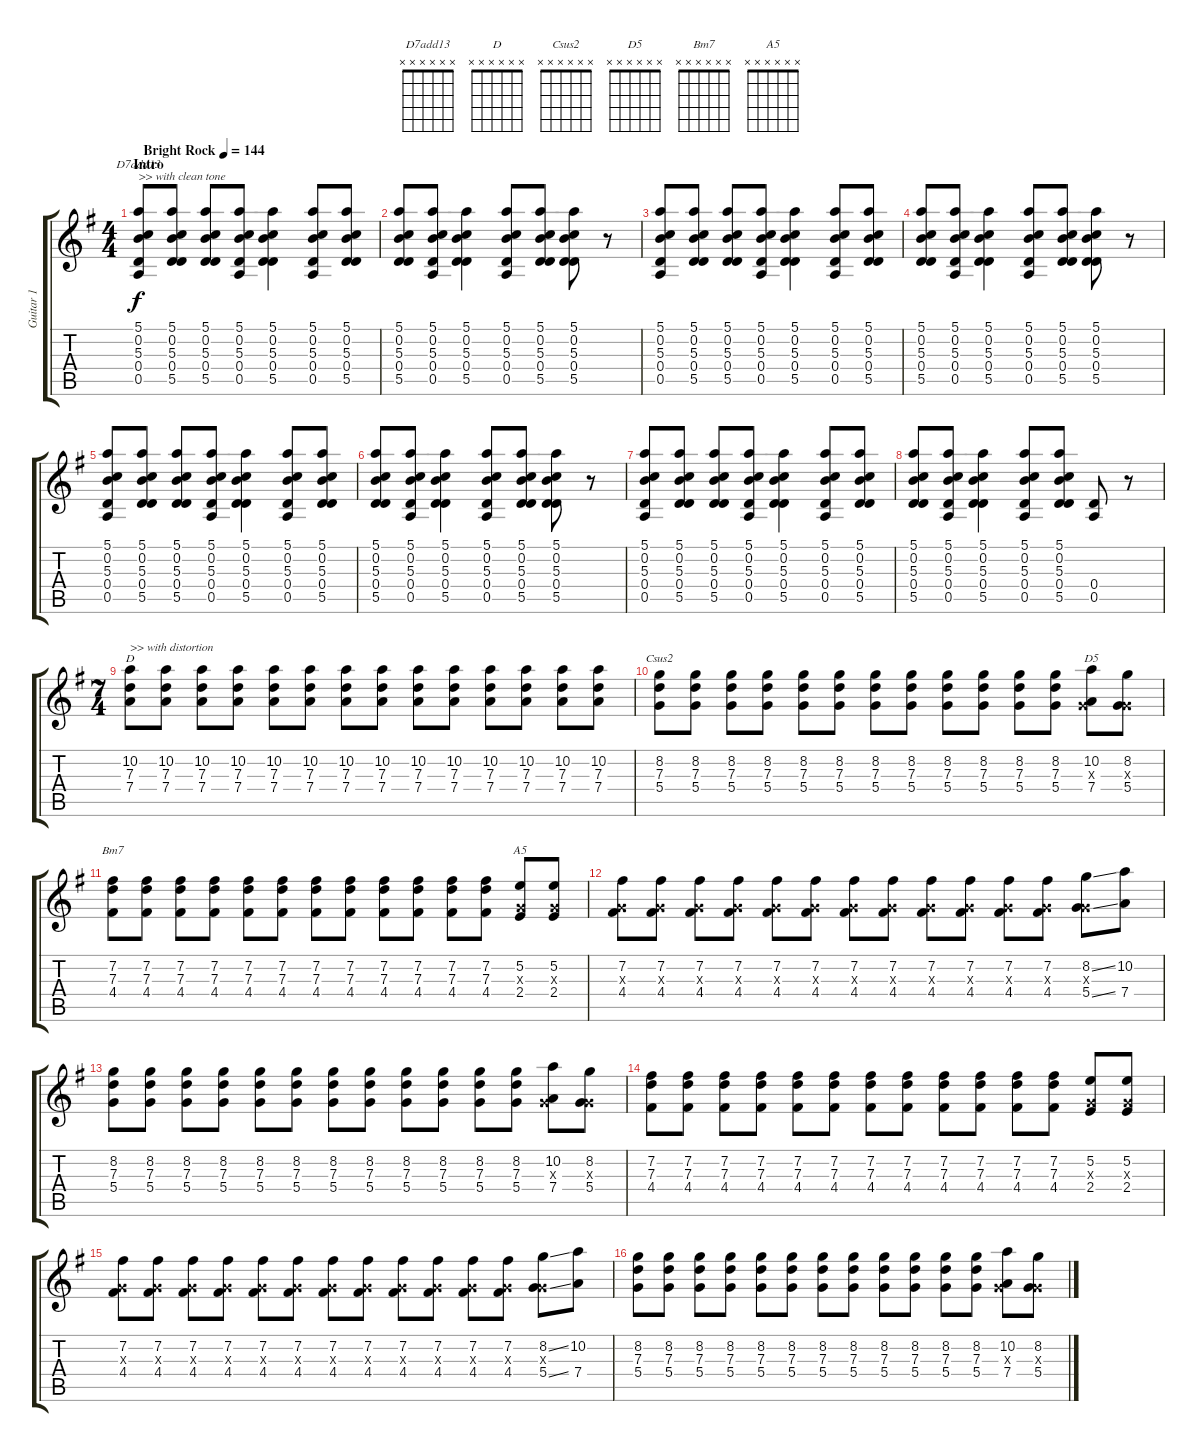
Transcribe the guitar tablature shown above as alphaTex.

\track ("Guitar 1" "Guitar 1") {instrument distortionguitar}
\staff {score tabs}
\tuning (E4 B3 G3 D3 A2 E2) {hide}
\chord ("D7add13" x x x x x x)
\chord ("D" x x x x x x)
\chord ("Csus2" x x x x x x)
\chord ("D5" x x x x x x)
\chord ("Bm7" x x x x x x)
\chord ("A5" x x x x x x)
\ts (4 4)
\section ("" "Intro")
\tempo (144 "Bright Rock")
\clef g2
\ks g
(5.1 0.2 5.3 0.4 0.5).8{ch "D7add13" txt ">> with clean tone" dy f instrument electricguitarclean} (5.1 0.2 5.3 0.4 5.5).8 (5.1 0.2 5.3 0.4 5.5).8 (5.1 0.2 5.3 0.4 0.5).8 (5.1 0.2 5.3 0.4 5.5).4 (5.1 0.2 5.3 0.4 0.5).8 (5.1 0.2 5.3 0.4 5.5).8 |
(5.1 0.2 5.3 0.4 5.5).8 (5.1 0.2 5.3 0.4 0.5).8 (5.1 0.2 5.3 0.4 5.5).4 (5.1 0.2 5.3 0.4 0.5).8 (5.1 0.2 5.3 0.4 5.5).8 (5.1 0.2 5.3 0.4 5.5).8 r.8 |
(5.1 0.2 5.3 0.4 0.5).8 (5.1 0.2 5.3 0.4 5.5).8 (5.1 0.2 5.3 0.4 5.5).8 (5.1 0.2 5.3 0.4 0.5).8 (5.1 0.2 5.3 0.4 5.5).4 (5.1 0.2 5.3 0.4 0.5).8 (5.1 0.2 5.3 0.4 5.5).8 |
(5.1 0.2 5.3 0.4 5.5).8 (5.1 0.2 5.3 0.4 0.5).8 (5.1 0.2 5.3 0.4 5.5).4 (5.1 0.2 5.3 0.4 0.5).8 (5.1 0.2 5.3 0.4 5.5).8 (5.1 0.2 5.3 0.4 5.5).8 r.8 |
(5.1 0.2 5.3 0.4 0.5).8 (5.1 0.2 5.3 0.4 5.5).8 (5.1 0.2 5.3 0.4 5.5).8 (5.1 0.2 5.3 0.4 0.5).8 (5.1 0.2 5.3 0.4 5.5).4 (5.1 0.2 5.3 0.4 0.5).8 (5.1 0.2 5.3 0.4 5.5).8 |
(5.1 0.2 5.3 0.4 5.5).8 (5.1 0.2 5.3 0.4 0.5).8 (5.1 0.2 5.3 0.4 5.5).4 (5.1 0.2 5.3 0.4 0.5).8 (5.1 0.2 5.3 0.4 5.5).8 (5.1 0.2 5.3 0.4 5.5).8 r.8 |
(5.1 0.2 5.3 0.4 0.5).8 (5.1 0.2 5.3 0.4 5.5).8 (5.1 0.2 5.3 0.4 5.5).8 (5.1 0.2 5.3 0.4 0.5).8 (5.1 0.2 5.3 0.4 5.5).4 (5.1 0.2 5.3 0.4 0.5).8 (5.1 0.2 5.3 0.4 5.5).8 |
(5.1 0.2 5.3 0.4 5.5).8 (5.1 0.2 5.3 0.4 0.5).8 (5.1 0.2 5.3 0.4 5.5).4 (5.1 0.2 5.3 0.4 0.5).8 (5.1 0.2 5.3 0.4 5.5).8 (0.4 0.5).8 r.8 |
\ts (7 4)
(10.2 7.3 7.4).8{ch "D" txt ">> with distortion" instrument distortionguitar} (10.2 7.3 7.4).8 (10.2 7.3 7.4).8 (10.2 7.3 7.4).8 (10.2 7.3 7.4).8 (10.2 7.3 7.4).8 (10.2 7.3 7.4).8 (10.2 7.3 7.4).8 (10.2 7.3 7.4).8 (10.2 7.3 7.4).8 (10.2 7.3 7.4).8 (10.2 7.3 7.4).8 (10.2 7.3 7.4).8 (10.2 7.3 7.4).8 |
(8.2 7.3 5.4).8{ch "Csus2"} (8.2 7.3 5.4).8 (8.2 7.3 5.4).8 (8.2 7.3 5.4).8 (8.2 7.3 5.4).8 (8.2 7.3 5.4).8 (8.2 7.3 5.4).8 (8.2 7.3 5.4).8 (8.2 7.3 5.4).8 (8.2 7.3 5.4).8 (8.2 7.3 5.4).8 (8.2 7.3 5.4).8 (10.2 0.3{x} 7.4).8{ch "D5"} (8.2 0.3{x} 5.4).8 |
(7.2 7.3 4.4).8{ch "Bm7"} (7.2 7.3 4.4).8 (7.2 7.3 4.4).8 (7.2 7.3 4.4).8 (7.2 7.3 4.4).8 (7.2 7.3 4.4).8 (7.2 7.3 4.4).8 (7.2 7.3 4.4).8 (7.2 7.3 4.4).8 (7.2 7.3 4.4).8 (7.2 7.3 4.4).8 (7.2 7.3 4.4).8 (5.2 0.3{x} 2.4).8{ch "A5"} (5.2 0.3{x} 2.4).8 |
(7.2 0.3{x} 4.4).8 (7.2 0.3{x} 4.4).8 (7.2 0.3{x} 4.4).8 (7.2 0.3{x} 4.4).8 (7.2 0.3{x} 4.4).8 (7.2 0.3{x} 4.4).8 (7.2 0.3{x} 4.4).8 (7.2 0.3{x} 4.4).8 (7.2 0.3{x} 4.4).8 (7.2 0.3{x} 4.4).8 (7.2 0.3{x} 4.4).8 (7.2 0.3{x} 4.4).8 (8.2{ss} 0.3{x} 5.4{ss}).8 (10.2 7.4).8 |
(8.2 7.3 5.4).8 (8.2 7.3 5.4).8 (8.2 7.3 5.4).8 (8.2 7.3 5.4).8 (8.2 7.3 5.4).8 (8.2 7.3 5.4).8 (8.2 7.3 5.4).8 (8.2 7.3 5.4).8 (8.2 7.3 5.4).8 (8.2 7.3 5.4).8 (8.2 7.3 5.4).8 (8.2 7.3 5.4).8 (10.2 0.3{x} 7.4).8 (8.2 0.3{x} 5.4).8 |
(7.2 7.3 4.4).8 (7.2 7.3 4.4).8 (7.2 7.3 4.4).8 (7.2 7.3 4.4).8 (7.2 7.3 4.4).8 (7.2 7.3 4.4).8 (7.2 7.3 4.4).8 (7.2 7.3 4.4).8 (7.2 7.3 4.4).8 (7.2 7.3 4.4).8 (7.2 7.3 4.4).8 (7.2 7.3 4.4).8 (5.2 0.3{x} 2.4).8 (5.2 0.3{x} 2.4).8 |
(7.2 0.3{x} 4.4).8 (7.2 0.3{x} 4.4).8 (7.2 0.3{x} 4.4).8 (7.2 0.3{x} 4.4).8 (7.2 0.3{x} 4.4).8 (7.2 0.3{x} 4.4).8 (7.2 0.3{x} 4.4).8 (7.2 0.3{x} 4.4).8 (7.2 0.3{x} 4.4).8 (7.2 0.3{x} 4.4).8 (7.2 0.3{x} 4.4).8 (7.2 0.3{x} 4.4).8 (8.2{ss} 0.3{x} 5.4{ss}).8 (10.2 7.4).8 |
(8.2 7.3 5.4).8 (8.2 7.3 5.4).8 (8.2 7.3 5.4).8 (8.2 7.3 5.4).8 (8.2 7.3 5.4).8 (8.2 7.3 5.4).8 (8.2 7.3 5.4).8 (8.2 7.3 5.4).8 (8.2 7.3 5.4).8 (8.2 7.3 5.4).8 (8.2 7.3 5.4).8 (8.2 7.3 5.4).8 (10.2 0.3{x} 7.4).8 (8.2 0.3{x} 5.4).8
